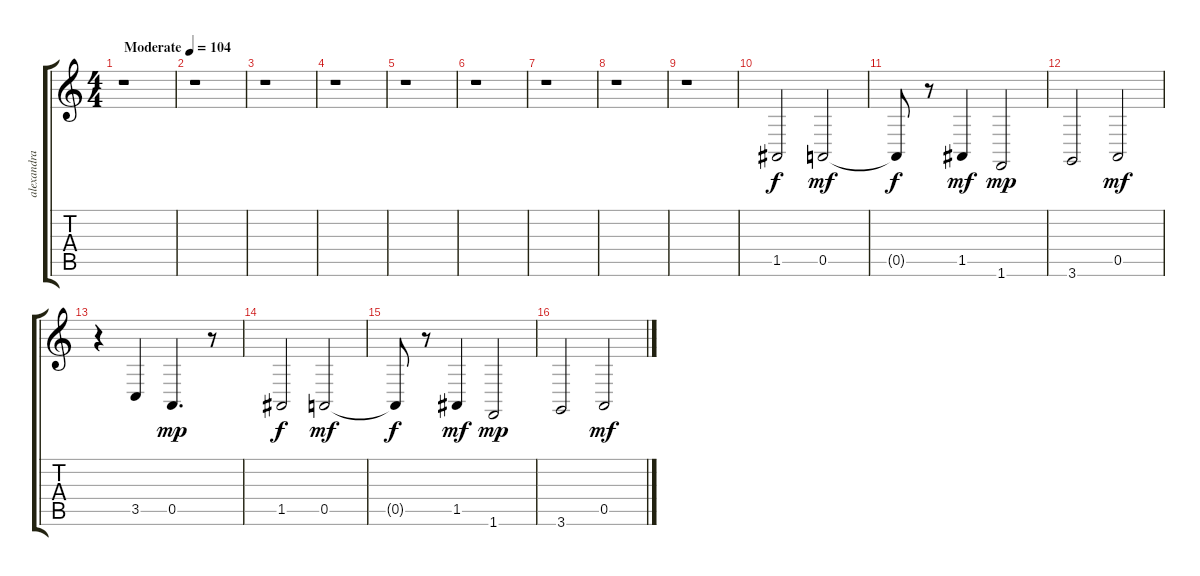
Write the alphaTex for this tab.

\track ("alexandra didyk" "alexandra ") {instrument cello}
\staff {score tabs}
\tuning (E4 B3 G3 D3 A2 E2) {hide}
\ts (4 4)
\tempo (104 "Moderate")
\clef g2
\ks c
r.1{dy f instrument cello} |
r.1 |
r.1 |
r.1 |
r.1 |
r.1 |
r.1 |
r.1 |
r.1 |
1.5.2 0.5.2{dy mf} |
0.5{t}.8{dy f} r.8 1.5.4{dy mf} 1.6.2{dy mp} |
3.6.2 0.5.2{dy mf} |
r.4 3.5.4 0.5.4{d dy mp} r.8 |
1.5.2{dy f} 0.5.2{dy mf} |
0.5{t}.8{dy f} r.8 1.5.4{dy mf} 1.6.2{dy mp} |
3.6.2 0.5.2{dy mf}
